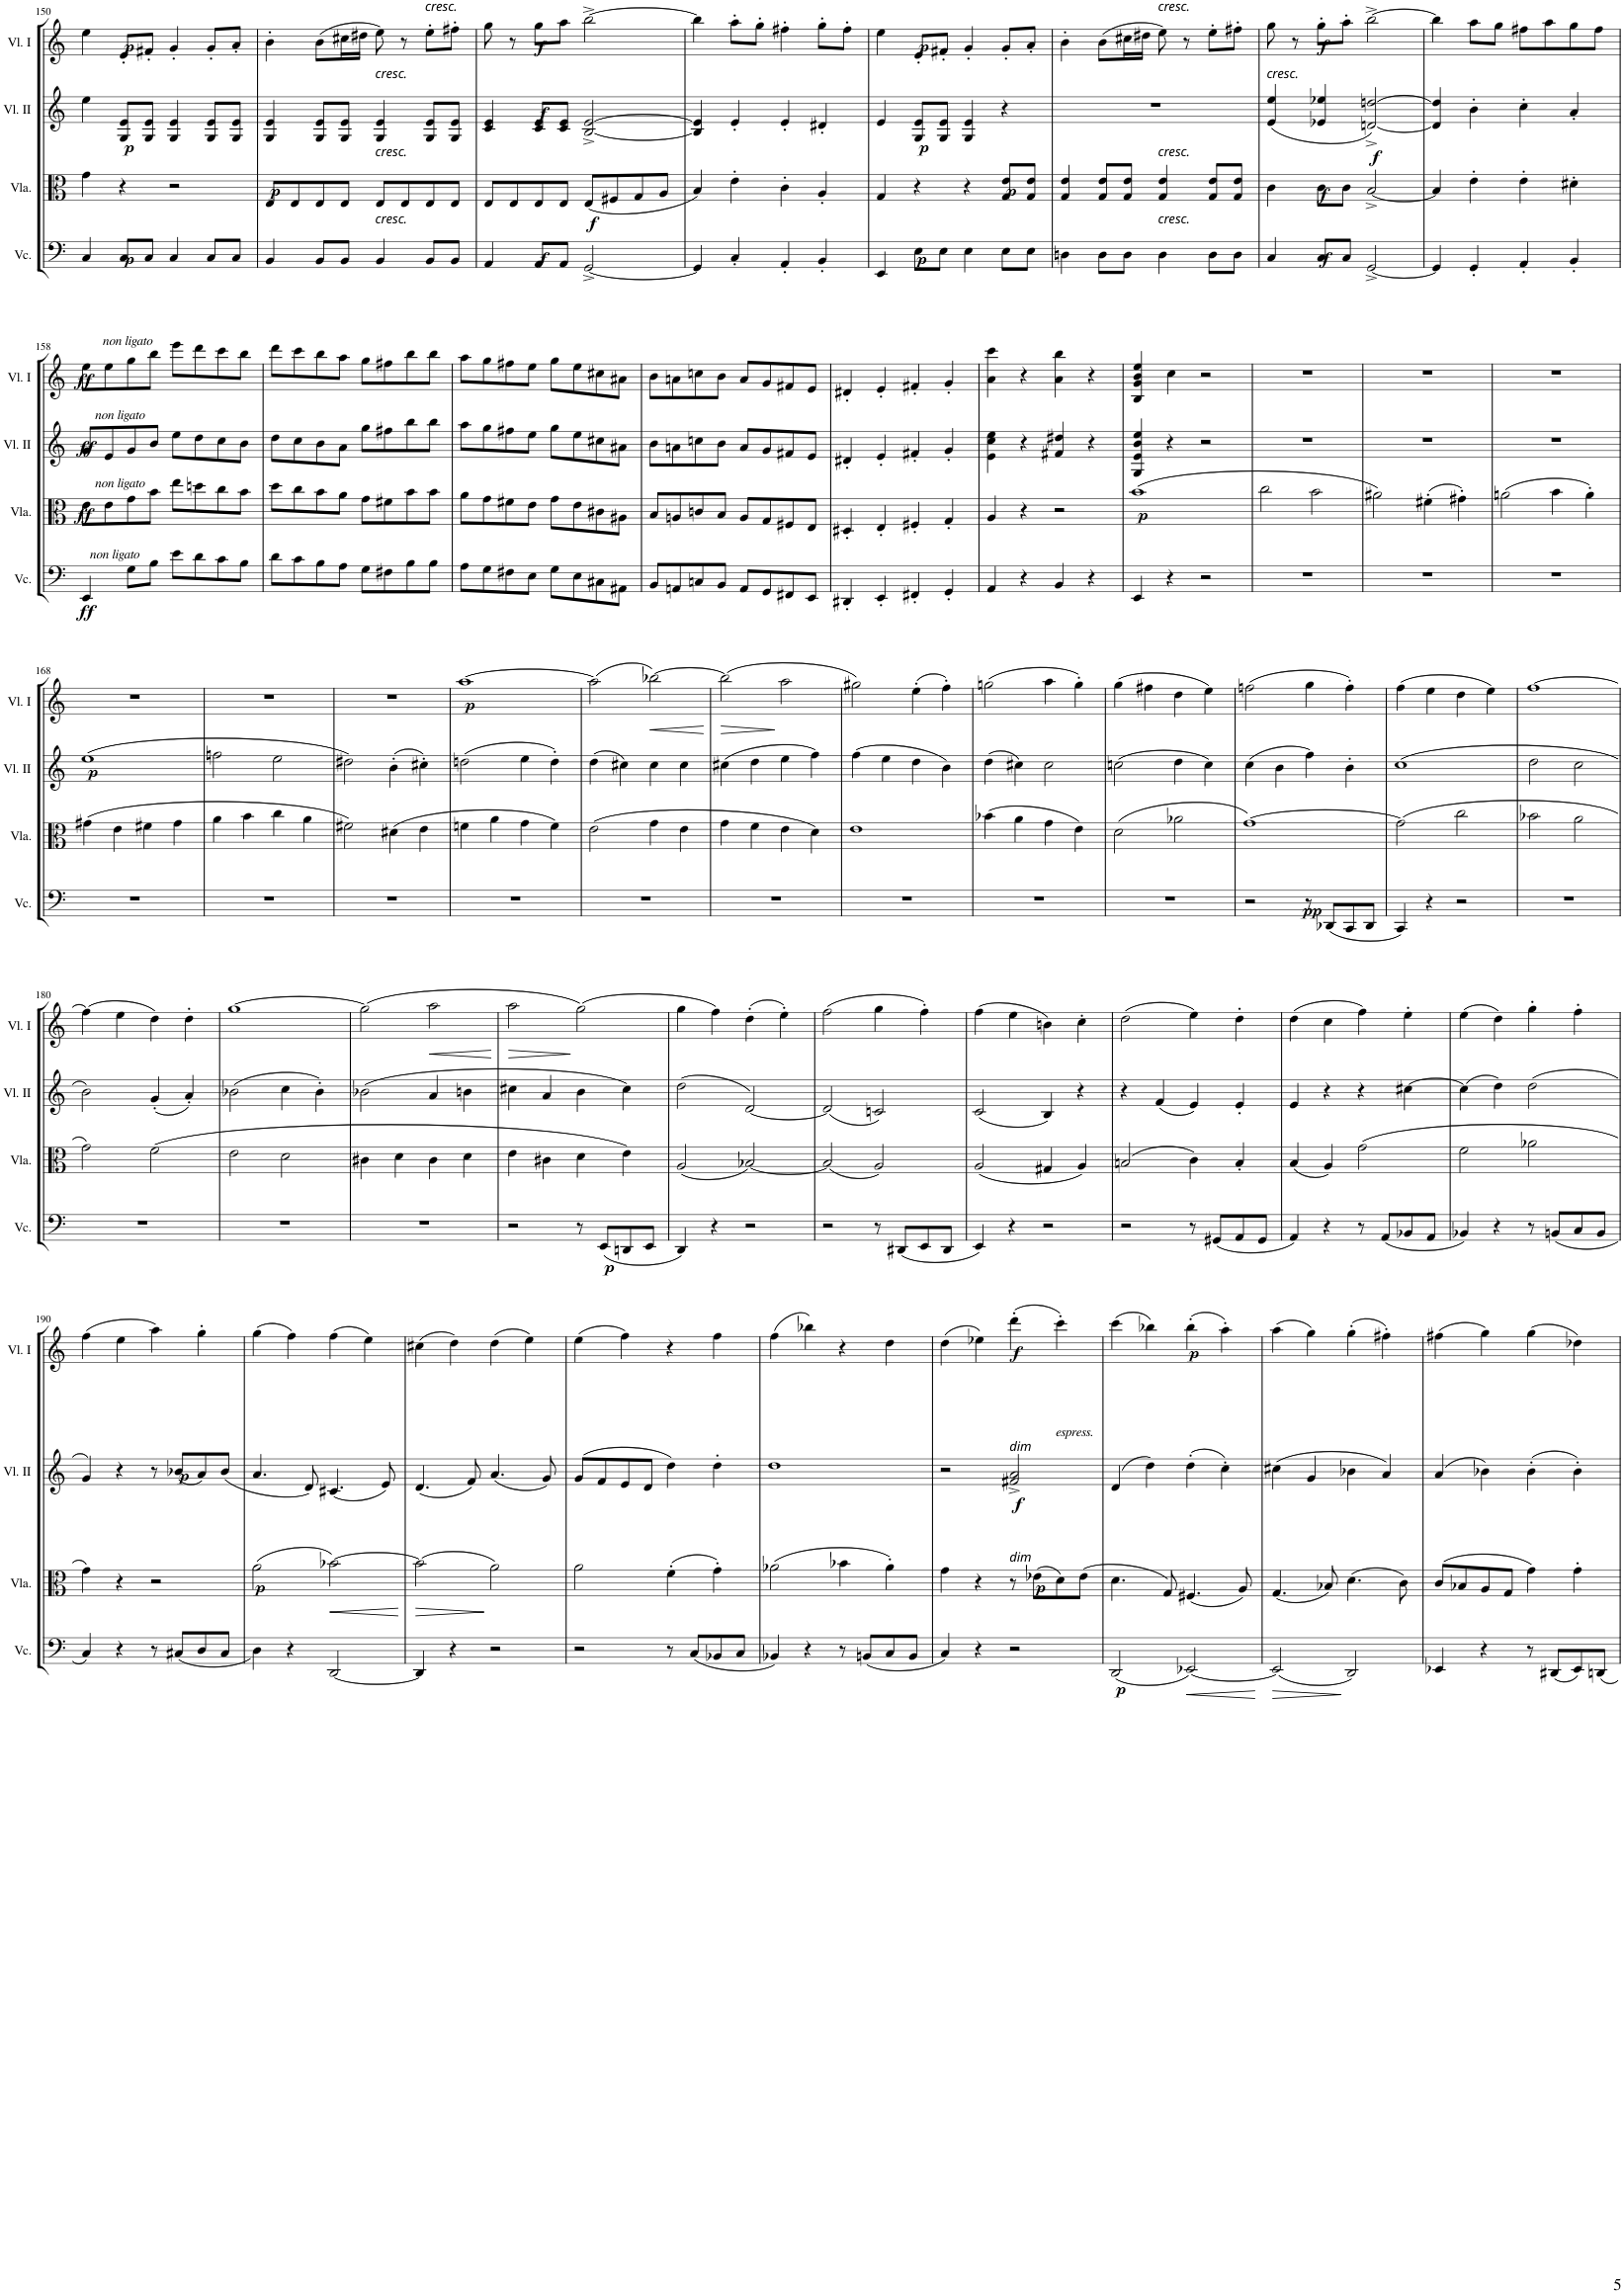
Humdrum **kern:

**kern	**dynam	**kern	**dynam	**kern	**dynam	**kern	**dynam
*part4	*part4	*part3	*part3	*part2	*part2	*part1	*part1
*staff4	*staff4	*staff3	*staff3	*staff2	*staff2	*staff1	*staff1
*I"Violoncello	*	*I"Viola	*	*I"Violine II	*	*I"Violine I	*
*I'Vc.	*	*I'Vla.	*	*I'Vl. II	*	*I'Vl. I	*
!!LO:PB:g=z
*clefF4	*	*clefC3	*	*clefG2	*	*clefG2	*
*k[]	*	*k[]	*	*k[]	*	*k[]	*
*M2/2	*	*M2/2	*	*M2/2	*	*M2/2	*
*met(c|)	*	*met(c|)	*	*met(c|)	*	*met(c|)	*
=150	=150	=150	=150	=150	=150	=150	=150
4C/	.	4g\	.	4ee\	.	4ee\	.
!	!LO:DY:a	!	!	!	!LO:DY:b	!	!LO:DY:a
8C/L	p	4r	.	8G/ 8e/L	p	8e'/L	p
8C/J	.	.	.	8G/ 8e/J	.	8f#X'/J	.
4C/	.	2r	.	4G/ 4e/	.	4g'/	.
8C/L	.	.	.	8G/ 8e/L	.	8g'/L	.
8C/J	.	.	.	8G/ 8e/J	.	8a'/J	.
=151	=151	=151	=151	=151	=151	=151	=151
!	!	!	!LO:DY:a	!	!	!	!
4BB/	.	8E/L	p	4G/ 4e/	.	4b'\	.
.	.	8E/	.	.	.	.	.
8BB/L	.	8E/	.	8G/ 8e/L	.	(>8b\L	.
8BB/J	.	8E/J	.	8G/ 8e/J	.	16cc#X\L	.
.	.	.	.	.	.	16dd#X\JJ	.
!	!	!	!	!LO:TX:a:i:t=cresc.	!	!	!
!	!	!LO:TX:a:i:t=cresc.	!	!	!	!	!
!LO:TX:a:i:t=cresc.	!	!	!	!	!	!	!
4BB/	.	8E/L	.	4G/ 4e/	.	8ee\)	.
.	.	8E/	.	.	.	8r	.
!	!	!	!	!	!	!LO:TX:a:i:t=cresc.	!
8BB/L	.	8E/	.	8G/ 8e/L	.	8ee'\L	.
8BB/J	.	8E/J	.	8G/ 8e/J	.	8ff#X'\J	.
=152	=152	=152	=152	=152	=152	=152	=152
4AA/	.	8E/L	.	4c/ 4e/	.	8gg\	.
.	.	8E/	.	.	.	8r	.
!	!LO:DY:a	!	!	!	!LO:DY:a	!	!LO:DY:a
8AA/L	f	8E/	.	8c/ 8e/L	f	8gg\L	f
8AA/J	.	8E/J	.	8c/ 8e/J	.	8aa\J	.
!	!	!	!LO:DY:b	!	!	!	!
[2GG^/	.	(<8E/L	f	[2B/^ [2e/^	.	[2bb^\	.
.	.	8F#X/	.	.	.	.	.
.	.	8G/	.	.	.	.	.
.	.	8A/J	.	.	.	.	.
=153	=153	=153	=153	=153	=153	=153	=153
4GG/]	.	4B/)	.	4B/] 4e/]	.	4bb\]	.
4C'/	.	4e'\	.	4e'/	.	8aa'\L	.
.	.	.	.	.	.	8gg'\J	.
4AA'/	.	4c'\	.	4e'/	.	4ff#X'\	.
4BB'/	.	4A'/	.	4d#X'/	.	8gg'\L	.
.	.	.	.	.	.	8ff#'\J	.
=154	=154	=154	=154	=154	=154	=154	=154
4EE/	.	4G/	.	4e/	.	4ee\	.
!	!LO:DY:a	!	!	!	!LO:DY:b	!	!LO:DY:a
8E\L	p	4r	.	8G/ 8e/L	p	8e'/L	p
8E\J	.	.	.	8G/ 8e/J	.	8f#X'/J	.
4E\	.	4r	.	4G/ 4e/	.	4g'/	.
!	!	!	!LO:DY:a	!	!	!	!
8E\L	.	8G/ 8e/L	p	4r	.	8g'/L	.
8E\J	.	8G/ 8e/J	.	.	.	8a'/J	.
=155	=155	=155	=155	=155	=155	=155	=155
4Dn\	.	4G/ 4e/	.	1r	.	4b'\	.
8D\L	.	8G/ 8e/L	.	.	.	(>8b\L	.
8D\J	.	8G/ 8e/J	.	.	.	16cc#X\L	.
.	.	.	.	.	.	16dd#X\JJ	.
!	!	!	!	!	!	!LO:TX:a:i:t=cresc.	!
!	!	!LO:TX:a:i:t=cresc.	!	!	!	!	!
!LO:TX:a:i:t=cresc.	!	!	!	!	!	!	!
4D\	.	4G/ 4e/	.	.	.	8ee\)	.
.	.	.	.	.	.	8r	.
8D\L	.	8G/ 8e/L	.	.	.	8ee'\L	.
8D\J	.	8G/ 8e/J	.	.	.	8ff#X'\J	.
=156	=156	=156	=156	=156	=156	=156	=156
!	!	!	!	!LO:TX:a:i:t=cresc.	!	!	!
4C/	.	4c\	.	(<4e/ 4ee/	.	8gg\	.
.	.	.	.	.	.	8r	.
!	!LO:DY:a	!	!LO:DY:a	!	!	!	!LO:DY:a
8C/L	f	8c\L	f	4e-X/ 4ee-X/	.	8gg'\L	f
8C/J	.	8c\J	.	.	.	8aa'\J	.
!	!	!	!	!	!LO:DY:b	!	!
[2GG^/	.	[2B^/	.	[2dn/^ [2ddn/^)	f	[2bb^\	.
=157	=157	=157	=157	=157	=157	=157	=157
4GG/]	.	4B/]	.	4d/] 4dd/]	.	4bb\]	.
4GG'/	.	4e'\	.	4b'\	.	8aa\L	.
.	.	.	.	.	.	8gg\J	.
4AA'/	.	4e'\	.	4cc'\	.	8ff#X\L	.
.	.	.	.	.	.	8aa\	.
4BB'/	.	4d#X'\	.	4a'/	.	8gg\	.
.	.	.	.	.	.	8ff#\J	.
!!LO:LB:g=z
=158	=158	=158	=158	=158	=158	=158	=158
!	!LO:DY:b	!	!LO:DY:a	!	!LO:DY:a	!	!LO:DY:a
4EE/	ff	8e\L	ff	8g/L	ff	8ee\L	ff
!	!	!	!	!	!	!LO:TX:a:i:t=non ligato	!
!	!	!	!	!LO:TX:a:i:t=non ligato	!	!	!
!	!	!LO:TX:a:i:t=non ligato	!	!	!	!	!
.	.	8e\	.	8e/	.	8ee\	.
!LO:TX:a:i:t=non ligato	!	!	!	!	!	!	!
8G\L	.	8g\	.	8g/	.	8gg\	.
8B\J	.	8b\J	.	8b/J	.	8bb\J	.
8e\L	.	8ee\L	.	8ee\L	.	8eee\L	.
8d\	.	8ddn\	.	8dd\	.	8ddd\	.
8c\	.	8cc\	.	8cc\	.	8ccc\	.
8B\J	.	8b\J	.	8b\J	.	8bb\J	.
=159	=159	=159	=159	=159	=159	=159	=159
8d\L	.	8dd\L	.	8dd\L	.	8ddd\L	.
8c\	.	8cc\	.	8cc\	.	8ccc\	.
8B\	.	8b\	.	8b\	.	8bb\	.
8A\J	.	8a\J	.	8a\J	.	8aa\J	.
8G\L	.	8g\L	.	8gg\L	.	8gg\L	.
8F#X\	.	8f#X\	.	8ff#X\	.	8ff#X\	.
8B\	.	8b\	.	8bb\	.	8bb\	.
8B\J	.	8b\J	.	8bb\J	.	8bb\J	.
=160	=160	=160	=160	=160	=160	=160	=160
8A\L	.	8a\L	.	8aa\L	.	8aa\L	.
8G\	.	8g\	.	8gg\	.	8gg\	.
8F#X\	.	8f#X\	.	8ff#X\	.	8ff#X\	.
8E\J	.	8e\J	.	8ee\J	.	8ee\J	.
8G\L	.	8g\L	.	8gg\L	.	8gg\L	.
8E\	.	8e\	.	8ee\	.	8ee\	.
8C#X\	.	8c#X\	.	8cc#X\	.	8cc#X\	.
8AA#X\J	.	8A#X\J	.	8a#X\J	.	8a#X\J	.
=161	=161	=161	=161	=161	=161	=161	=161
8BB/L	.	8B/L	.	8b\L	.	8b\L	.
8AAn/	.	8An/	.	8an\	.	8an\	.
8Cn/	.	8cn/	.	8ccn\	.	8ccn\	.
8BB/J	.	8B/J	.	8b\J	.	8b\J	.
8AA/L	.	8A/L	.	8a/L	.	8a/L	.
8GG/	.	8G/	.	8g/	.	8g/	.
8FF#X/	.	8F#X/	.	8f#X/	.	8f#X/	.
8EE/J	.	8E/J	.	8e/J	.	8e/J	.
=162	=162	=162	=162	=162	=162	=162	=162
4DD#X'/	.	4D#X'/	.	4d#X'/	.	4d#X'/	.
4EE'/	.	4E'/	.	4e'/	.	4e'/	.
4FF#X'/	.	4F#X'/	.	4f#X'/	.	4f#X'/	.
4GG'/	.	4G'/	.	4g'/	.	4g'/	.
=163	=163	=163	=163	=163	=163	=163	=163
4AA/	.	4A/	.	4e\ 4cc\ 4ee\	.	4a\ 4ccc\	.
4r	.	4r	.	4r	.	4r	.
4BB/	.	2r	.	4f#X/ 4dd#X/	.	4a\ 4bb\	.
4r	.	.	.	4r	.	4r	.
=164	=164	=164	=164	=164	=164	=164	=164
!	!	!	!LO:DY:a	!	!	!	!
4EE/	.	(>1b	p	4G/ 4e/ 4b/ 4ee/	.	4B/ 4g/ 4b/ 4ee/	.
4r	.	.	.	4r	.	4cc\	.
2r	.	.	.	2r	.	2r	.
=165	=165	=165	=165	=165	=165	=165	=165
1r	.	2cc\	.	1r	.	1r	.
.	.	2b\	.	.	.	.	.
=166	=166	=166	=166	=166	=166	=166	=166
1r	.	2a#X\)	.	1r	.	1r	.
.	.	(>4f#X'\	.	.	.	.	.
.	.	4g#X'\)	.	.	.	.	.
=167	=167	=167	=167	=167	=167	=167	=167
1r	.	(>2an\	.	1r	.	1r	.
.	.	4b\	.	.	.	.	.
.	.	4a'\)	.	.	.	.	.
!!LO:LB:g=z
=168	=168	=168	=168	=168	=168	=168	=168
!	!	!	!	!	!LO:DY:a	!	!
1r	.	(>4g#X\	.	(>1ee	p	1r	.
.	.	4e\	.	.	.	.	.
.	.	4f#X\	.	.	.	.	.
.	.	4g#\	.	.	.	.	.
=169	=169	=169	=169	=169	=169	=169	=169
1r	.	4a\	.	2ffn\	.	1r	.
.	.	4b\	.	.	.	.	.
.	.	4cc\	.	2ee\	.	.	.
.	.	4a\	.	.	.	.	.
=170	=170	=170	=170	=170	=170	=170	=170
1r	.	2f#X\)	.	2dd#X\)	.	1r	.
.	.	(>4d#X\	.	(>4b'\	.	.	.
.	.	4e\	.	4cc#X'\)	.	.	.
=171	=171	=171	=171	=171	=171	=171	=171
!	!	!	!	!	!	!	!LO:DY:a
1r	.	4fn\	.	(>2ddn\	.	[1aa	p
.	.	4a\	.	.	.	.	.
.	.	4g\	.	4ee\	.	.	.
.	.	4f\)	.	4dd'\)	.	.	.
=172	=172	=172	=172	=172	=172	=172	=172
1r	.	(>2e\	.	(>4dd\	.	(>2aa\]	.
.	.	.	.	4cc#X\)	.	.	.
!	!	!	!	!	!	!	!LO:HP:b
.	.	4g\	.	4cc#\	.	[2bb-X\)	<
.	.	4e\	.	4cc#\	.	.	.
.	.	.	.	.	.	.	[
=173	=173	=173	=173	=173	=173	=173	=173
!	!	!	!	!	!	!	!LO:HP:b
1r	.	4g\	.	(>4cc#X\	.	(>2bb-\]	>
.	.	4f\	.	4dd\	.	.	.
.	.	4e\	.	4ee\	.	2aa\	]
.	.	4d\)	.	4ff\)	.	.	.
=174	=174	=174	=174	=174	=174	=174	=174
1r	.	1e	.	(>4ff\	.	2gg#X\)	.
.	.	.	.	4ee\	.	.	.
.	.	.	.	4dd\	.	(>4ee'\	.
.	.	.	.	4b\)	.	4ff'\)	.
=175	=175	=175	=175	=175	=175	=175	=175
1r	.	(>4b-X\	.	(>4dd\	.	(>2ggn\	.
.	.	4a\	.	4cc#X\)	.	.	.
.	.	4g\	.	2cc#\	.	4aa\	.
.	.	4e\)	.	.	.	4gg'\)	.
=176	=176	=176	=176	=176	=176	=176	=176
1r	.	(>2d\	.	(>2ccn\	.	(>4gg\	.
.	.	.	.	.	.	4ff#X\	.
.	.	2a-X\	.	4dd\	.	4dd\	.
.	.	.	.	4cc\)	.	4ee\)	.
=177	=177	=177	=177	=177	=177	=177	=177
2r	.	[1g)	.	(>4cc\	.	(>2ffn\	.
.	.	.	.	4b\	.	.	.
!	!LO:DY:a	!	!	!	!	!	!
8r	pp	.	.	4ff\)	.	4gg\	.
(<8DD-X/L	.	.	.	.	.	.	.
8CC/	.	.	.	4b'\	.	4ff'\)	.
8DD-/J	.	.	.	.	.	.	.
=178	=178	=178	=178	=178	=178	=178	=178
4CC/)	.	(>2g\]	.	(>1cc	.	(>4ff\	.
4r	.	.	.	.	.	4ee\	.
2r	.	2cc\	.	.	.	4dd\	.
.	.	.	.	.	.	4ee\)	.
=179	=179	=179	=179	=179	=179	=179	=179
1r	.	2b-X\	.	2dd\	.	[1ff	.
.	.	2a\	.	2cc\	.	.	.
!!LO:LB:g=z
=180	=180	=180	=180	=180	=180	=180	=180
1r	.	2g\)	.	2b\)	.	(>4ff\]	.
.	.	.	.	.	.	4ee\	.
.	.	(>2f\	.	(<4g'/	.	4dd\)	.
.	.	.	.	4a'/)	.	4dd'\	.
=181	=181	=181	=181	=181	=181	=181	=181
1r	.	2e\	.	(>2b-X\	.	[1gg	.
.	.	2d\	.	4cc\	.	.	.
.	.	.	.	4b-'\)	.	.	.
=182	=182	=182	=182	=182	=182	=182	=182
1r	.	4c#X\	.	(>2b-X\	.	(>2gg\]	.
.	.	4d\	.	.	.	.	.
!	!	!	!	!	!	!	!LO:HP:b
.	.	4c#\	.	4a/	.	2aa\	<
.	.	4d\	.	4bn\	.	.	.
.	.	.	.	.	.	.	[
=183	=183	=183	=183	=183	=183	=183	=183
!	!	!	!	!	!	!	!LO:HP:b
2r	.	4e\	.	4cc#X\	.	2aa\	>
.	.	4c#X\	.	4a/	.	.	.
8r	.	4d\	.	4b\	.	(>2gg\)	]
!	!LO:DY:b	!	!	!	!	!	!
(<8EE/L	p	.	.	.	.	.	.
8DDn/	.	4e\)	.	4cc#\)	.	.	.
8EE/J	.	.	.	.	.	.	.
=184	=184	=184	=184	=184	=184	=184	=184
4DD/)	.	(<2A/	.	(>2dd\	.	4gg\	.
4r	.	.	.	.	.	4ff\)	.
2r	.	[2B-X/)	.	[2d/)	.	(>4dd'\	.
.	.	.	.	.	.	4ee'\)	.
=185	=185	=185	=185	=185	=185	=185	=185
2r	.	(<2B-/]	.	(<2d/]	.	(>2ff\	.
8r	.	2A/)	.	2cn/)	.	4gg\	.
(<8DD#X/L	.	.	.	.	.	.	.
8EE/	.	.	.	.	.	4ff'\)	.
8DD#/J	.	.	.	.	.	.	.
=186	=186	=186	=186	=186	=186	=186	=186
4EE/)	.	(<2A/	.	(<2c/	.	(>4ff\	.
4r	.	.	.	.	.	4ee\	.
2r	.	4G#X/	.	4B/)	.	4bn\)	.
.	.	4A/)	.	4r	.	4cc'\	.
=187	=187	=187	=187	=187	=187	=187	=187
2r	.	(>2Bn/	.	4r	.	(>2dd\	.
.	.	.	.	(<4f/	.	.	.
8r	.	4c\)	.	4e/)	.	4ee\)	.
(<8GG#X/L	.	.	.	.	.	.	.
8AA/	.	4B'/	.	4e'/	.	4dd'\	.
8GG#/J	.	.	.	.	.	.	.
=188	=188	=188	=188	=188	=188	=188	=188
4AA/)	.	(<4B/	.	4e/	.	(>4dd\	.
4r	.	4A/)	.	4r	.	4cc\	.
8r	.	(>2g\	.	4r	.	4ff\)	.
(<8AA/L	.	.	.	.	.	.	.
8BB-X/	.	.	.	[4cc#X\	.	4ee'\	.
8AA/J	.	.	.	.	.	.	.
=189	=189	=189	=189	=189	=189	=189	=189
4BB-X/)	.	2f\	.	(>4cc#\]	.	(>4ee\	.
4r	.	.	.	4dd\)	.	4dd\)	.
8r	.	2a-X\	.	(>2dd\	.	4gg'\	.
(<8BBn/L	.	.	.	.	.	.	.
8C/	.	.	.	.	.	4ff'\	.
8BB/J	.	.	.	.	.	.	.
!!LO:LB:g=z
=190	=190	=190	=190	=190	=190	=190	=190
4C/)	.	4g\)	.	4g/)	.	(>4ff\	.
4r	.	4r	.	4r	.	4ee\	.
8r	.	2r	.	8r	.	4aa\)	.
!	!	!	!	!	!LO:DY:a	!	!
(<8C#X/L	.	.	.	(<8b-X/L	p	.	.
8D/	.	.	.	8a/)	.	4gg'\	.
8C#/J	.	.	.	(<8b-/J	.	.	.
=191	=191	=191	=191	=191	=191	=191	=191
!	!	!	!LO:DY:a	!	!	!	!
4D\)	.	(>2a\	p	4.a/	.	(>4gg\	.
4r	.	.	.	.	.	4ff\)	.
.	.	.	.	8d/)	.	.	.
!	!	!	!LO:HP:b	!	!	!	!
[2DD/	.	[2b-X\)	<	(<4.c#X/	.	(>4ff\	.
.	.	.	.	.	.	4ee\)	.
.	.	.	.	8e/)	.	.	.
.	.	.	[	.	.	.	.
=192	=192	=192	=192	=192	=192	=192	=192
!	!	!	!LO:HP:b	!	!	!	!
4DD/]	.	(>2b-\]	>	(<4.d/	.	(>4cc#X\	.
4r	.	.	.	.	.	4dd\)	.
.	.	.	.	8f/)	.	.	.
2r	.	2a\)	]	(<4.a/	.	(>4dd\	.
.	.	.	.	.	.	4ee\)	.
.	.	.	.	8g/)	.	.	.
=193	=193	=193	=193	=193	=193	=193	=193
2r	.	2a\	.	(>8g/L	.	(>4ee\	.
.	.	.	.	8f/	.	.	.
.	.	.	.	8e/	.	4ff\)	.
.	.	.	.	8d/J	.	.	.
8r	.	(>4f'\	.	4dd\)	.	4r	.
(<8C/L	.	.	.	.	.	.	.
8BB-X/	.	4g'\)	.	4dd'\	.	4ff\	.
8C/J	.	.	.	.	.	.	.
=194	=194	=194	=194	=194	=194	=194	=194
4BB-X/)	.	(>2a-X\	.	1dd	.	(>4ff\	.
4r	.	.	.	.	.	4bb-X\)	.
8r	.	4b-X\	.	.	.	4r	.
(<8BBn/L	.	.	.	.	.	.	.
8C/	.	4a-'\)	.	.	.	4dd\	.
8BB/J	.	.	.	.	.	.	.
=195	=195	=195	=195	=195	=195	=195	=195
4C/)	.	4g\	.	2r	.	(>4dd\	.
4r	.	4r	.	.	.	4ee-X\)	.
!	!	!	!	!	!	!LO:TX:b:i:t=dim	!
!	!	!	!	!LO:TX:b:i:t=dim	!	!	!
!	!	!	!	!	!LO:DY:b	!	!LO:DY:a
2r	.	8r	.	2f#X/^ 2a/^	f	(>4ddd'\	f
!	!	!	!LO:DY:a	!	!	!	!
.	.	(>8e-X\L	p	.	.	.	.
!	!	!	!	!	!	!LO:TX:b:i:t=espress.	!
.	.	8d\)	.	.	.	4ccc'\)	.
.	.	(>8e-\J	.	.	.	.	.
=196	=196	=196	=196	=196	=196	=196	=196
!	!LO:DY:b	!	!	!	!	!	!
(<2DD/	p	4.d\	.	(>4d/	.	(>4ccc\	.
.	.	.	.	4dd\)	.	4bb-X\)	.
.	.	8G/)	.	.	.	.	.
!	!LO:HP:b	!	!	!	!	!	!LO:DY:a
[2EE-X/)	<	(<4.F#X/	.	(>4dd'\	.	(>4bb-'\	p
.	.	.	.	4cc'\)	.	4aa'\)	.
.	.	8A/)	.	.	.	.	.
.	[	.	.	.	.	.	.
=197	=197	=197	=197	=197	=197	=197	=197
!	!LO:HP:b	!	!	!	!	!	!
(<2EE-/]	>	(<4.G/	.	(>4cc#X\	.	(>4aa\	.
.	.	.	.	4g/	.	4gg\)	.
.	.	8B-X/)	.	.	.	.	.
2DD/)	]	(>4.d\	.	4b-X\	.	(>4gg'\	.
.	.	.	.	4a/)	.	4ff#X'\)	.
.	.	8c\)	.	.	.	.	.
=198	=198	=198	=198	=198	=198	=198	=198
4EE-X/	.	(>8c/L	.	(>4a/	.	(>4ff#X\	.
.	.	8B-X/	.	.	.	.	.
4r	.	8A/	.	4b-X\)	.	4gg\)	.
.	.	8G/J	.	.	.	.	.
8r	.	4g\)	.	(>4b-'\	.	(>4gg\	.
(<8DD#X/L	.	.	.	.	.	.	.
8EE-/)	.	4g'\	.	4b-'\)	.	4dd-X\)	.
8DDn/J	.	.	.	.	.	.	.
=	=	=	=	=	=	=	=
*-	*-	*-	*-	*-	*-	*-	*-
